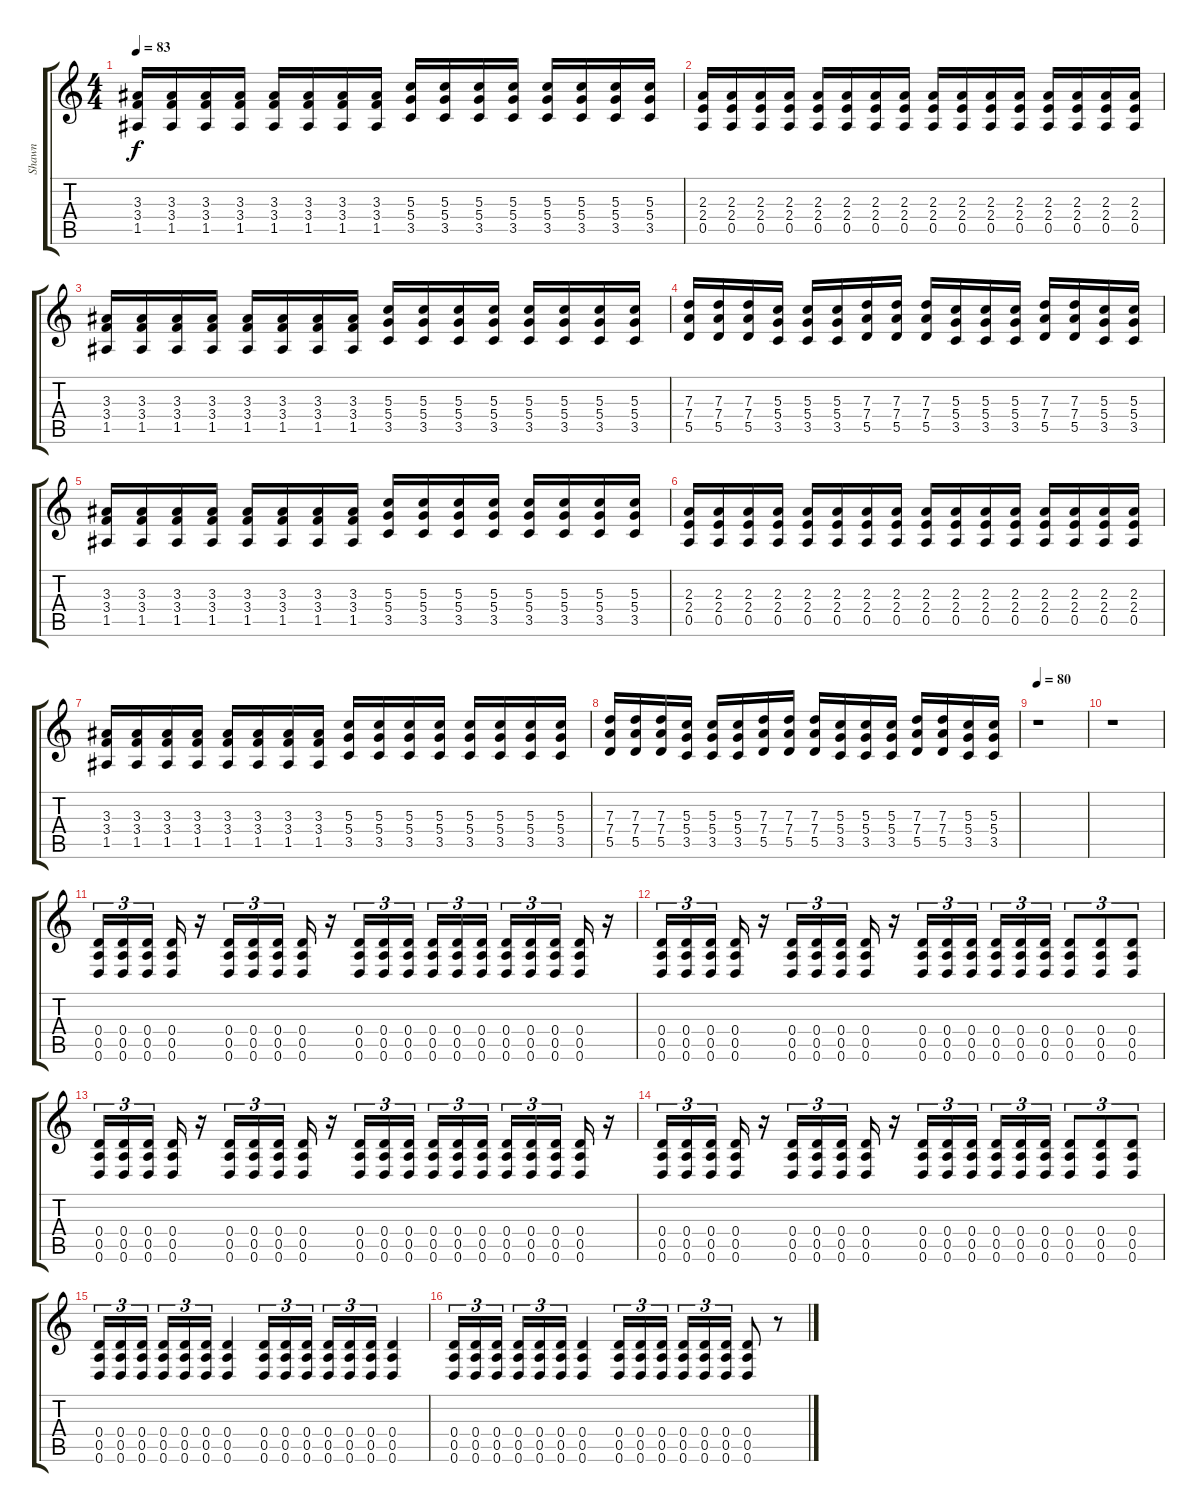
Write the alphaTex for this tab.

\track ("Shawn" "Shawn") {instrument distortionguitar bank 255}
\staff {score tabs}
\tuning (E4 B3 G3 D3 A2 D2) {hide}
\ts (4 4)
\tempo 83
\clef g2
\ks c
(3.3 3.4 1.5).16{dy f} (3.3 3.4 1.5).16 (3.3 3.4 1.5).16 (3.3 3.4 1.5).16 (3.3 3.4 1.5).16 (3.3 3.4 1.5).16 (3.3 3.4 1.5).16 (3.3 3.4 1.5).16 (5.3 5.4 3.5).16 (5.3 5.4 3.5).16 (5.3 5.4 3.5).16 (5.3 5.4 3.5).16 (5.3 5.4 3.5).16 (5.3 5.4 3.5).16 (5.3 5.4 3.5).16 (5.3 5.4 3.5).16 |
(2.3 2.4 0.5).16 (2.3 2.4 0.5).16 (2.3 2.4 0.5).16 (2.3 2.4 0.5).16 (2.3 2.4 0.5).16 (2.3 2.4 0.5).16 (2.3 2.4 0.5).16 (2.3 2.4 0.5).16 (2.3 2.4 0.5).16 (2.3 2.4 0.5).16 (2.3 2.4 0.5).16 (2.3 2.4 0.5).16 (2.3 2.4 0.5).16 (2.3 2.4 0.5).16 (2.3 2.4 0.5).16 (2.3 2.4 0.5).16 |
(3.3 3.4 1.5).16 (3.3 3.4 1.5).16 (3.3 3.4 1.5).16 (3.3 3.4 1.5).16 (3.3 3.4 1.5).16 (3.3 3.4 1.5).16 (3.3 3.4 1.5).16 (3.3 3.4 1.5).16 (5.3 5.4 3.5).16 (5.3 5.4 3.5).16 (5.3 5.4 3.5).16 (5.3 5.4 3.5).16 (5.3 5.4 3.5).16 (5.3 5.4 3.5).16 (5.3 5.4 3.5).16 (5.3 5.4 3.5).16 |
(7.3 7.4 5.5).16 (7.3 7.4 5.5).16 (7.3 7.4 5.5).16 (5.3 5.4 3.5).16 (5.3 5.4 3.5).16 (5.3 5.4 3.5).16 (7.3 7.4 5.5).16 (7.3 7.4 5.5).16 (7.3 7.4 5.5).16 (5.3 5.4 3.5).16 (5.3 5.4 3.5).16 (5.3 5.4 3.5).16 (7.3 7.4 5.5).16 (7.3 7.4 5.5).16 (5.3 5.4 3.5).16 (5.3 5.4 3.5).16 |
(3.3 3.4 1.5).16 (3.3 3.4 1.5).16 (3.3 3.4 1.5).16 (3.3 3.4 1.5).16 (3.3 3.4 1.5).16 (3.3 3.4 1.5).16 (3.3 3.4 1.5).16 (3.3 3.4 1.5).16 (5.3 5.4 3.5).16 (5.3 5.4 3.5).16 (5.3 5.4 3.5).16 (5.3 5.4 3.5).16 (5.3 5.4 3.5).16 (5.3 5.4 3.5).16 (5.3 5.4 3.5).16 (5.3 5.4 3.5).16 |
(2.3 2.4 0.5).16 (2.3 2.4 0.5).16 (2.3 2.4 0.5).16 (2.3 2.4 0.5).16 (2.3 2.4 0.5).16 (2.3 2.4 0.5).16 (2.3 2.4 0.5).16 (2.3 2.4 0.5).16 (2.3 2.4 0.5).16 (2.3 2.4 0.5).16 (2.3 2.4 0.5).16 (2.3 2.4 0.5).16 (2.3 2.4 0.5).16 (2.3 2.4 0.5).16 (2.3 2.4 0.5).16 (2.3 2.4 0.5).16 |
(3.3 3.4 1.5).16 (3.3 3.4 1.5).16 (3.3 3.4 1.5).16 (3.3 3.4 1.5).16 (3.3 3.4 1.5).16 (3.3 3.4 1.5).16 (3.3 3.4 1.5).16 (3.3 3.4 1.5).16 (5.3 5.4 3.5).16 (5.3 5.4 3.5).16 (5.3 5.4 3.5).16 (5.3 5.4 3.5).16 (5.3 5.4 3.5).16 (5.3 5.4 3.5).16 (5.3 5.4 3.5).16 (5.3 5.4 3.5).16 |
(7.3 7.4 5.5).16 (7.3 7.4 5.5).16 (7.3 7.4 5.5).16 (5.3 5.4 3.5).16 (5.3 5.4 3.5).16 (5.3 5.4 3.5).16 (7.3 7.4 5.5).16 (7.3 7.4 5.5).16 (7.3 7.4 5.5).16 (5.3 5.4 3.5).16 (5.3 5.4 3.5).16 (5.3 5.4 3.5).16 (7.3 7.4 5.5).16 (7.3 7.4 5.5).16 (5.3 5.4 3.5).16 (5.3 5.4 3.5).16 |
\tempo 80
r.1 |
r.1 |
(0.4 0.5 0.6).16{tu (3 2)} (0.4 0.5 0.6).16{tu (3 2)} (0.4 0.5 0.6).16{tu (3 2) beam splitsecondary} (0.4 0.5 0.6).16 r.16 (0.4 0.5 0.6).16{tu (3 2)} (0.4 0.5 0.6).16{tu (3 2)} (0.4 0.5 0.6).16{tu (3 2) beam splitsecondary} (0.4 0.5 0.6).16 r.16 (0.4 0.5 0.6).16{tu (3 2)} (0.4 0.5 0.6).16{tu (3 2)} (0.4 0.5 0.6).16{tu (3 2) beam splitsecondary} (0.4 0.5 0.6).16{tu (3 2)} (0.4 0.5 0.6).16{tu (3 2)} (0.4 0.5 0.6).16{tu (3 2)} (0.4 0.5 0.6).16{tu (3 2)} (0.4 0.5 0.6).16{tu (3 2)} (0.4 0.5 0.6).16{tu (3 2) beam splitsecondary} (0.4 0.5 0.6).16 r.16 |
(0.4 0.5 0.6).16{tu (3 2)} (0.4 0.5 0.6).16{tu (3 2)} (0.4 0.5 0.6).16{tu (3 2) beam splitsecondary} (0.4 0.5 0.6).16 r.16 (0.4 0.5 0.6).16{tu (3 2)} (0.4 0.5 0.6).16{tu (3 2)} (0.4 0.5 0.6).16{tu (3 2) beam splitsecondary} (0.4 0.5 0.6).16 r.16 (0.4 0.5 0.6).16{tu (3 2)} (0.4 0.5 0.6).16{tu (3 2)} (0.4 0.5 0.6).16{tu (3 2) beam splitsecondary} (0.4 0.5 0.6).16{tu (3 2)} (0.4 0.5 0.6).16{tu (3 2)} (0.4 0.5 0.6).16{tu (3 2)} (0.4 0.5 0.6).8{tu (3 2)} (0.4 0.5 0.6).8{tu (3 2)} (0.4 0.5 0.6).8{tu (3 2)} |
(0.4 0.5 0.6).16{tu (3 2)} (0.4 0.5 0.6).16{tu (3 2)} (0.4 0.5 0.6).16{tu (3 2) beam splitsecondary} (0.4 0.5 0.6).16 r.16 (0.4 0.5 0.6).16{tu (3 2)} (0.4 0.5 0.6).16{tu (3 2)} (0.4 0.5 0.6).16{tu (3 2) beam splitsecondary} (0.4 0.5 0.6).16 r.16 (0.4 0.5 0.6).16{tu (3 2)} (0.4 0.5 0.6).16{tu (3 2)} (0.4 0.5 0.6).16{tu (3 2) beam splitsecondary} (0.4 0.5 0.6).16{tu (3 2)} (0.4 0.5 0.6).16{tu (3 2)} (0.4 0.5 0.6).16{tu (3 2)} (0.4 0.5 0.6).16{tu (3 2)} (0.4 0.5 0.6).16{tu (3 2)} (0.4 0.5 0.6).16{tu (3 2) beam splitsecondary} (0.4 0.5 0.6).16 r.16 |
(0.4 0.5 0.6).16{tu (3 2)} (0.4 0.5 0.6).16{tu (3 2)} (0.4 0.5 0.6).16{tu (3 2) beam splitsecondary} (0.4 0.5 0.6).16 r.16 (0.4 0.5 0.6).16{tu (3 2)} (0.4 0.5 0.6).16{tu (3 2)} (0.4 0.5 0.6).16{tu (3 2) beam splitsecondary} (0.4 0.5 0.6).16 r.16 (0.4 0.5 0.6).16{tu (3 2)} (0.4 0.5 0.6).16{tu (3 2)} (0.4 0.5 0.6).16{tu (3 2) beam splitsecondary} (0.4 0.5 0.6).16{tu (3 2)} (0.4 0.5 0.6).16{tu (3 2)} (0.4 0.5 0.6).16{tu (3 2)} (0.4 0.5 0.6).8{tu (3 2)} (0.4 0.5 0.6).8{tu (3 2)} (0.4 0.5 0.6).8{tu (3 2)} |
(0.4 0.5 0.6).16{tu (3 2)} (0.4 0.5 0.6).16{tu (3 2)} (0.4 0.5 0.6).16{tu (3 2) beam splitsecondary} (0.4 0.5 0.6).16{tu (3 2)} (0.4 0.5 0.6).16{tu (3 2)} (0.4 0.5 0.6).16{tu (3 2)} (0.4 0.5 0.6).4 (0.4 0.5 0.6).16{tu (3 2)} (0.4 0.5 0.6).16{tu (3 2)} (0.4 0.5 0.6).16{tu (3 2) beam splitsecondary} (0.4 0.5 0.6).16{tu (3 2)} (0.4 0.5 0.6).16{tu (3 2)} (0.4 0.5 0.6).16{tu (3 2)} (0.4 0.5 0.6).4 |
(0.4 0.5 0.6).16{tu (3 2)} (0.4 0.5 0.6).16{tu (3 2)} (0.4 0.5 0.6).16{tu (3 2) beam splitsecondary} (0.4 0.5 0.6).16{tu (3 2)} (0.4 0.5 0.6).16{tu (3 2)} (0.4 0.5 0.6).16{tu (3 2)} (0.4 0.5 0.6).4 (0.4 0.5 0.6).16{tu (3 2)} (0.4 0.5 0.6).16{tu (3 2)} (0.4 0.5 0.6).16{tu (3 2) beam splitsecondary} (0.4 0.5 0.6).16{tu (3 2)} (0.4 0.5 0.6).16{tu (3 2)} (0.4 0.5 0.6).16{tu (3 2)} (0.4 0.5 0.6).8 r.8
